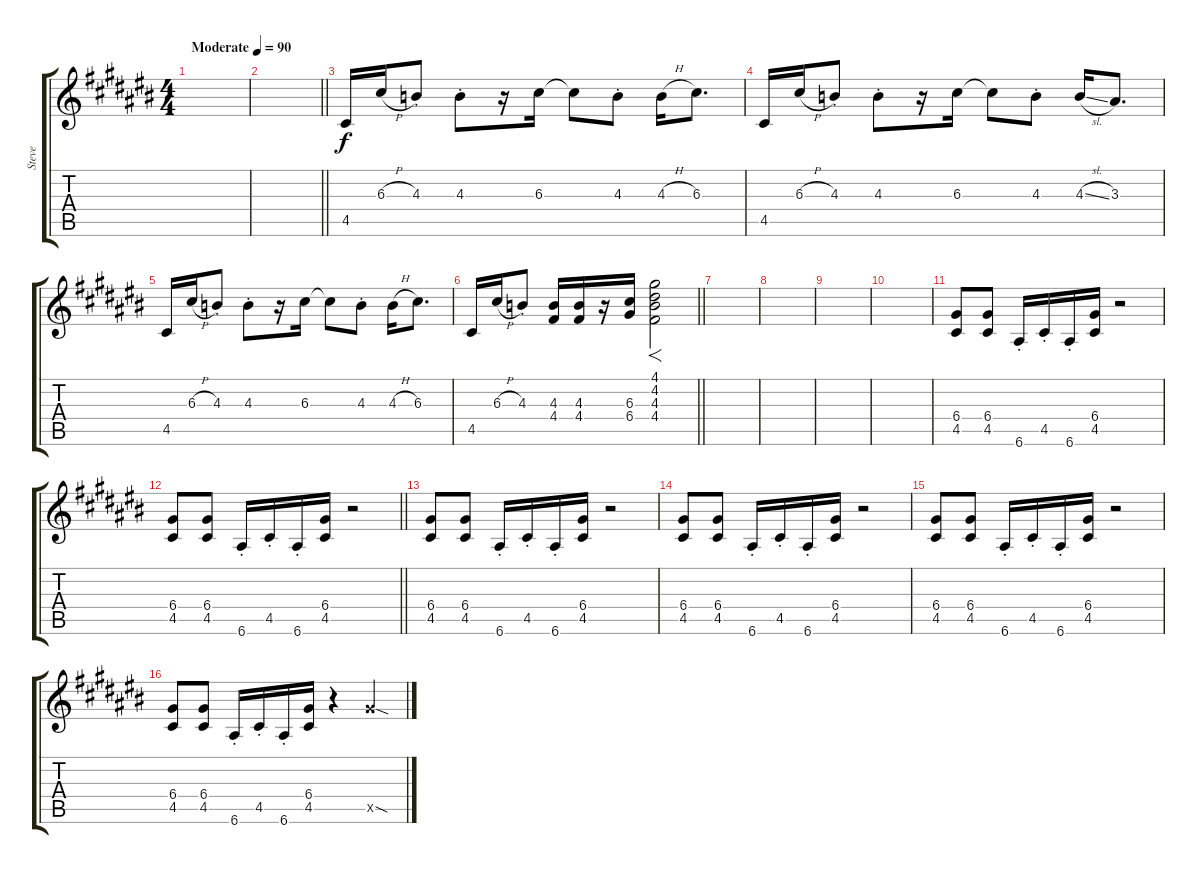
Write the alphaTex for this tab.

\track ("Steve" "Steve") {instrument distortionguitar}
\staff {score tabs}
\tuning (E4 B3 G3 D3 A2 E2) {hide}
\ts (4 4)
\tempo (90 "Moderate")
\clef g2
\ks c#
|
\barLineRight lightlight
|
4.5.16 6.3{h}.16 4.3{st}.8 4.3{st}.8 r.16 6.3.16 6.3{t}.8 4.3{st}.8 4.3{h}.16 6.3.8{d} |
4.5.16 6.3{h}.16 4.3{st}.8 4.3{st}.8 r.16 6.3.16 6.3{t}.8 4.3{st}.8 4.3{sl}.16 3.3.8{d} |
4.5.16 6.3{h}.16 4.3{st}.8 4.3{st}.8 r.16 6.3.16 6.3{t}.8 4.3{st}.8 4.3{h}.16 6.3.8{d} |
\barLineRight lightlight
4.5.16 6.3{h}.16 4.3{st}.8 (4.3 4.4).16 (4.3 4.4).16 r.16 (6.3 6.4).16 (4.1 4.2 4.3 4.4).2{f} |
|
|
|
|
(6.4 4.5).8 (6.4 4.5).8 6.6{st}.16 4.5{st}.16 6.6{st}.16 (6.4 4.5).16 r.2 |
\barLineRight lightlight
(6.4 4.5).8 (6.4 4.5).8 6.6{st}.16 4.5{st}.16 6.6{st}.16 (6.4 4.5).16 r.2 |
(6.4 4.5).8 (6.4 4.5).8 6.6{st}.16 4.5{st}.16 6.6{st}.16 (6.4 4.5).16 r.2 |
(6.4 4.5).8 (6.4 4.5).8 6.6{st}.16 4.5{st}.16 6.6{st}.16 (6.4 4.5).16 r.2 |
(6.4 4.5).8 (6.4 4.5).8 6.6{st}.16 4.5{st}.16 6.6{st}.16 (6.4 4.5).16 r.2 |
(6.4 4.5).8 (6.4 4.5).8 6.6{st}.16 4.5{st}.16 6.6{st}.16 (6.4 4.5).16 r.4 11.5{sod x}.4
